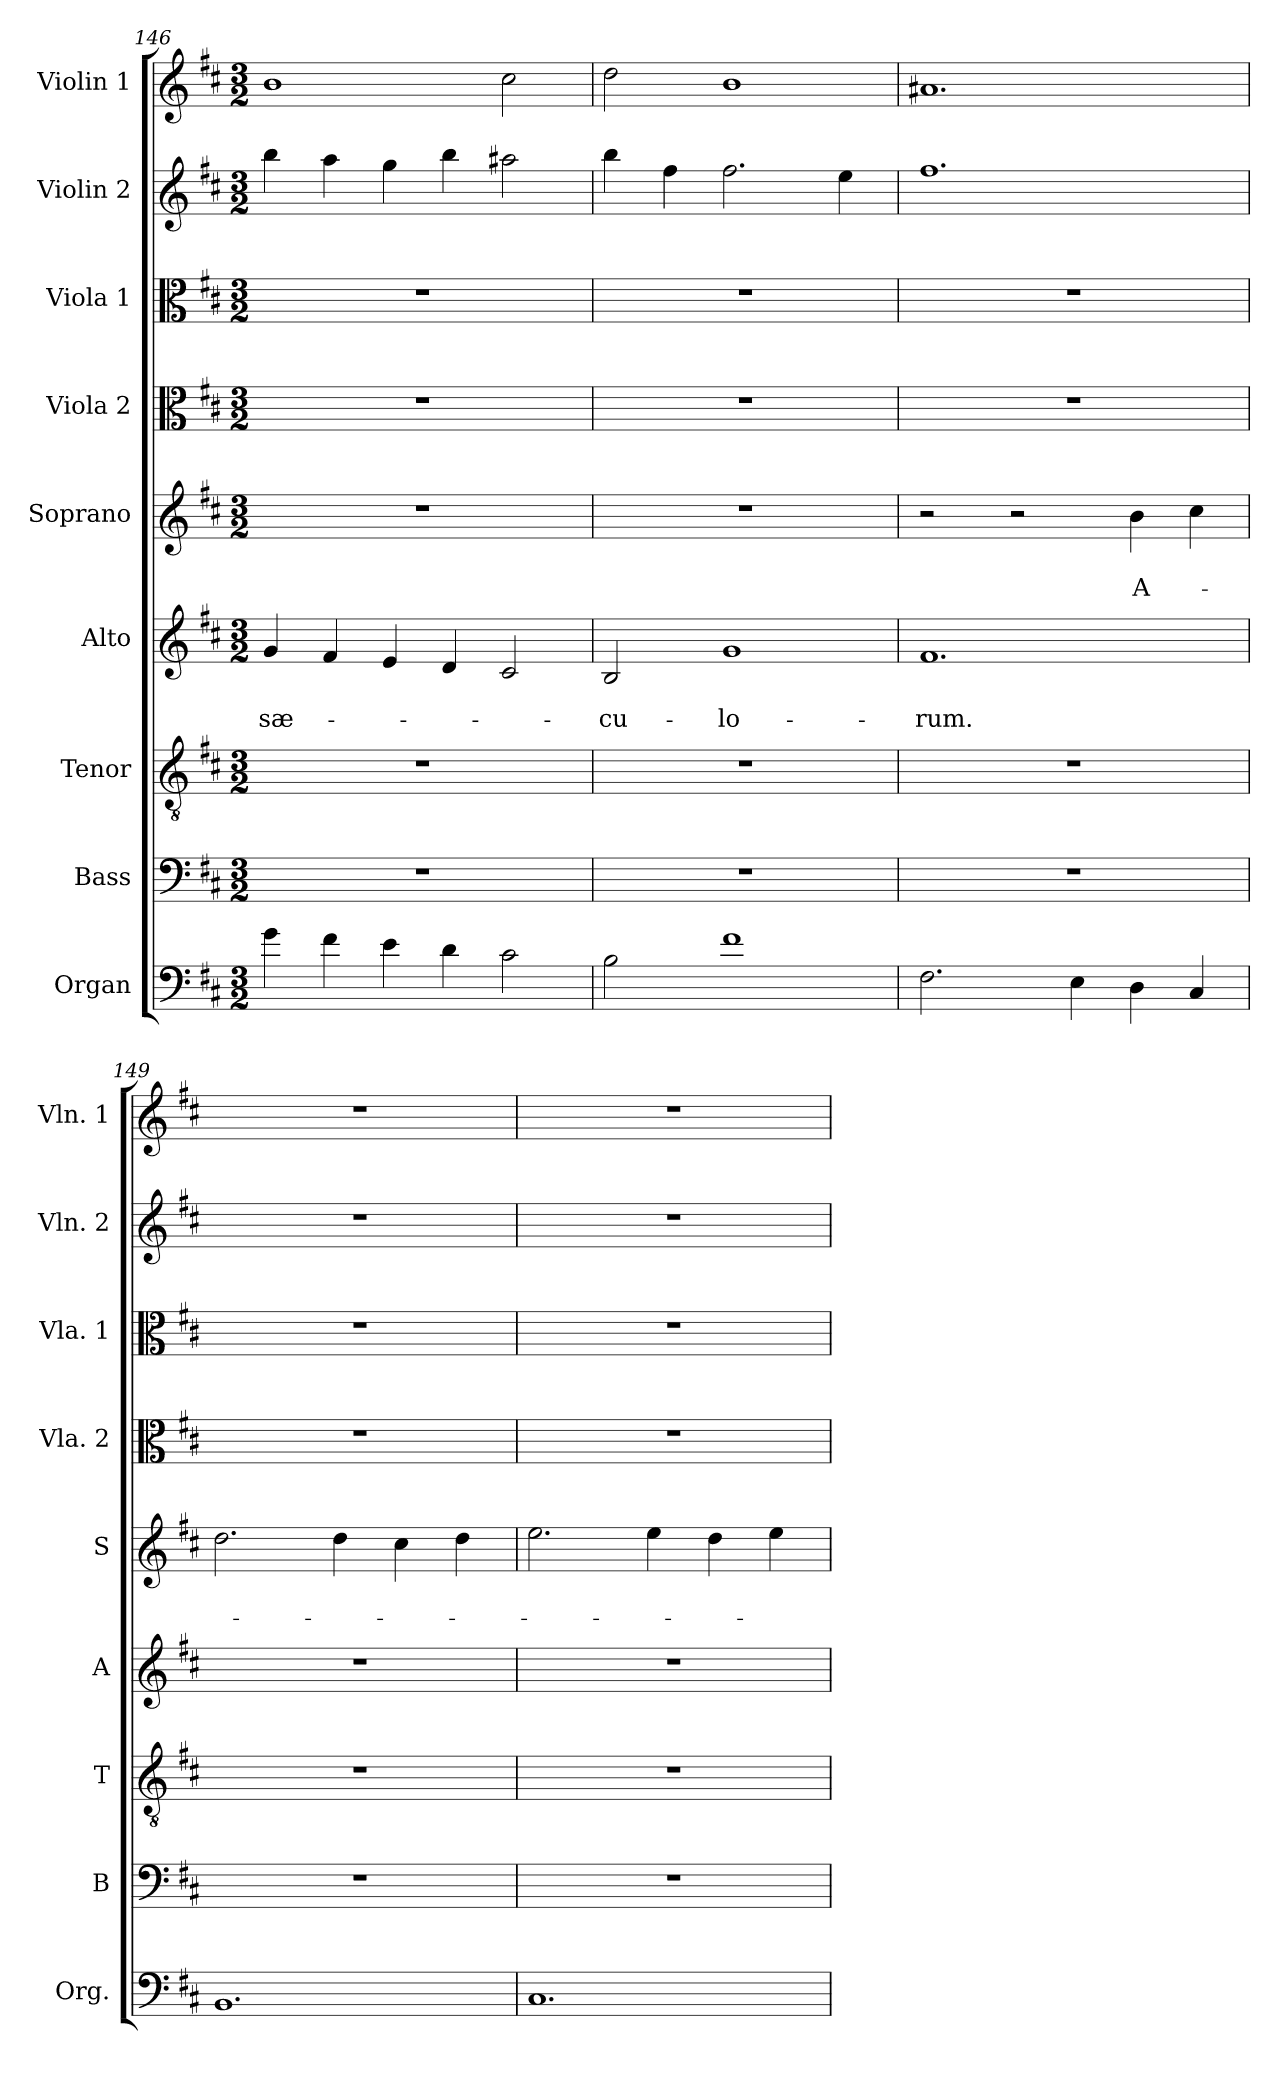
**kern	**kern	**kern	**kern	**text	**text	**kern	**text	**text	**kern	**kern	**kern	**kern
*part9	*part8	*part7	*part6	*part6	*part6	*part5	*part5	*part5	*part4	*part3	*part2	*part1
*staff9	*staff8	*staff7	*staff6	*staff6	*staff6	*staff5	*staff5	*staff5	*staff4	*staff3	*staff2	*staff1
*I"Organ	*I"Bass	*I"Tenor	*I"Alto	*	*	*I"Soprano	*	*	*I"Viola 2	*I"Viola 1	*I"Violin 2	*I"Violin 1
*I'Org.	*I'B	*I'T	*I'A	*	*	*I'S	*	*	*I'Vla. 2	*I'Vla. 1	*I'Vln. 2	*I'Vln. 1
*clefF4	*clefF4	*clefGv2	*clefG2	*	*	*clefG2	*	*	*clefC3	*clefC3	*clefG2	*clefG2
*k[f#c#]	*k[f#c#]	*k[f#c#]	*k[f#c#]	*	*	*k[f#c#]	*	*	*k[f#c#]	*k[f#c#]	*k[f#c#]	*k[f#c#]
*D:	*D:	*D:	*D:	*	*	*D:	*	*	*D:	*D:	*D:	*D:
*M3/2	*M3/2	*M3/2	*M3/2	*	*	*M3/2	*	*	*M3/2	*M3/2	*M3/2	*M3/2
=146	=146	=146	=146	=146	=146	=146	=146	=146	=146	=146	=146	=146
!	!	!	!	!	!LO:LY:b	!	!	!	!	!	!	!
4g\	1.r	1.r	4g/	.	sæ-	1.r	.	.	1.r	1.r	4bb\	1b
4f#\	.	.	4f#/	.	.	.	.	.	.	.	4aa\	.
4e\	.	.	4e/	.	.	.	.	.	.	.	4gg\	.
4d\	.	.	4d/	.	.	.	.	.	.	.	4bb\	.
2c#\	.	.	2c#/	.	.	.	.	.	.	.	2aa#X\	2cc#\
=147	=147	=147	=147	=147	=147	=147	=147	=147	=147	=147	=147	=147
!	!	!	!	!	!LO:LY:b	!	!	!	!	!	!	!
2B\	1.r	1.r	2B/	.	-cu-	1.r	.	.	1.r	1.r	4bb\	2dd\
.	.	.	.	.	.	.	.	.	.	.	4ff#\	.
!	!	!	!	!	!LO:LY:b	!	!	!	!	!	!	!
1f#	.	.	1g	.	-lo-	.	.	.	.	.	2.ff#>\	1b>
.	.	.	.	.	.	.	.	.	.	.	4ee\	.
!!LO:PB:g=z
=148	=148	=148	=148	=148	=148	=148	=148	=148	=148	=148	=148	=148
!	!	!	!	!	!LO:LY:b	!	!	!	!	!	!	!
2.F#\	1.r	1.r	1.f#	.	-rum.	2r	.	.	1.r	1.r	1.ff#	1.a#X
.	.	.	.	.	.	2r	.	.	.	.	.	.
4E\	.	.	.	.	.	.	.	.	.	.	.	.
!	!	!	!	!	!	!	!	!LO:LY:b	!	!	!	!
4D\	.	.	.	.	.	4b\	.	A-	.	.	.	.
4C#/	.	.	.	.	.	4cc#\	.	.	.	.	.	.
=149	=149	=149	=149	=149	=149	=149	=149	=149	=149	=149	=149	=149
1.BB	1.r	1.r	1.r	.	.	2.dd\	.	.	1.r	1.r	1.r	1.r
.	.	.	.	.	.	4dd\	.	.	.	.	.	.
.	.	.	.	.	.	4cc#\	.	.	.	.	.	.
.	.	.	.	.	.	4dd\	.	.	.	.	.	.
=150	=150	=150	=150	=150	=150	=150	=150	=150	=150	=150	=150	=150
1.C#	1.r	1.r	1.r	.	.	2.ee\	.	.	1.r	1.r	1.r	1.r
.	.	.	.	.	.	4ee\	.	.	.	.	.	.
.	.	.	.	.	.	4dd\	.	.	.	.	.	.
.	.	.	.	.	.	4ee\	.	.	.	.	.	.
=	=	=	=	=	=	=	=	=	=	=	=	=
*-	*-	*-	*-	*-	*-	*-	*-	*-	*-	*-	*-	*-
